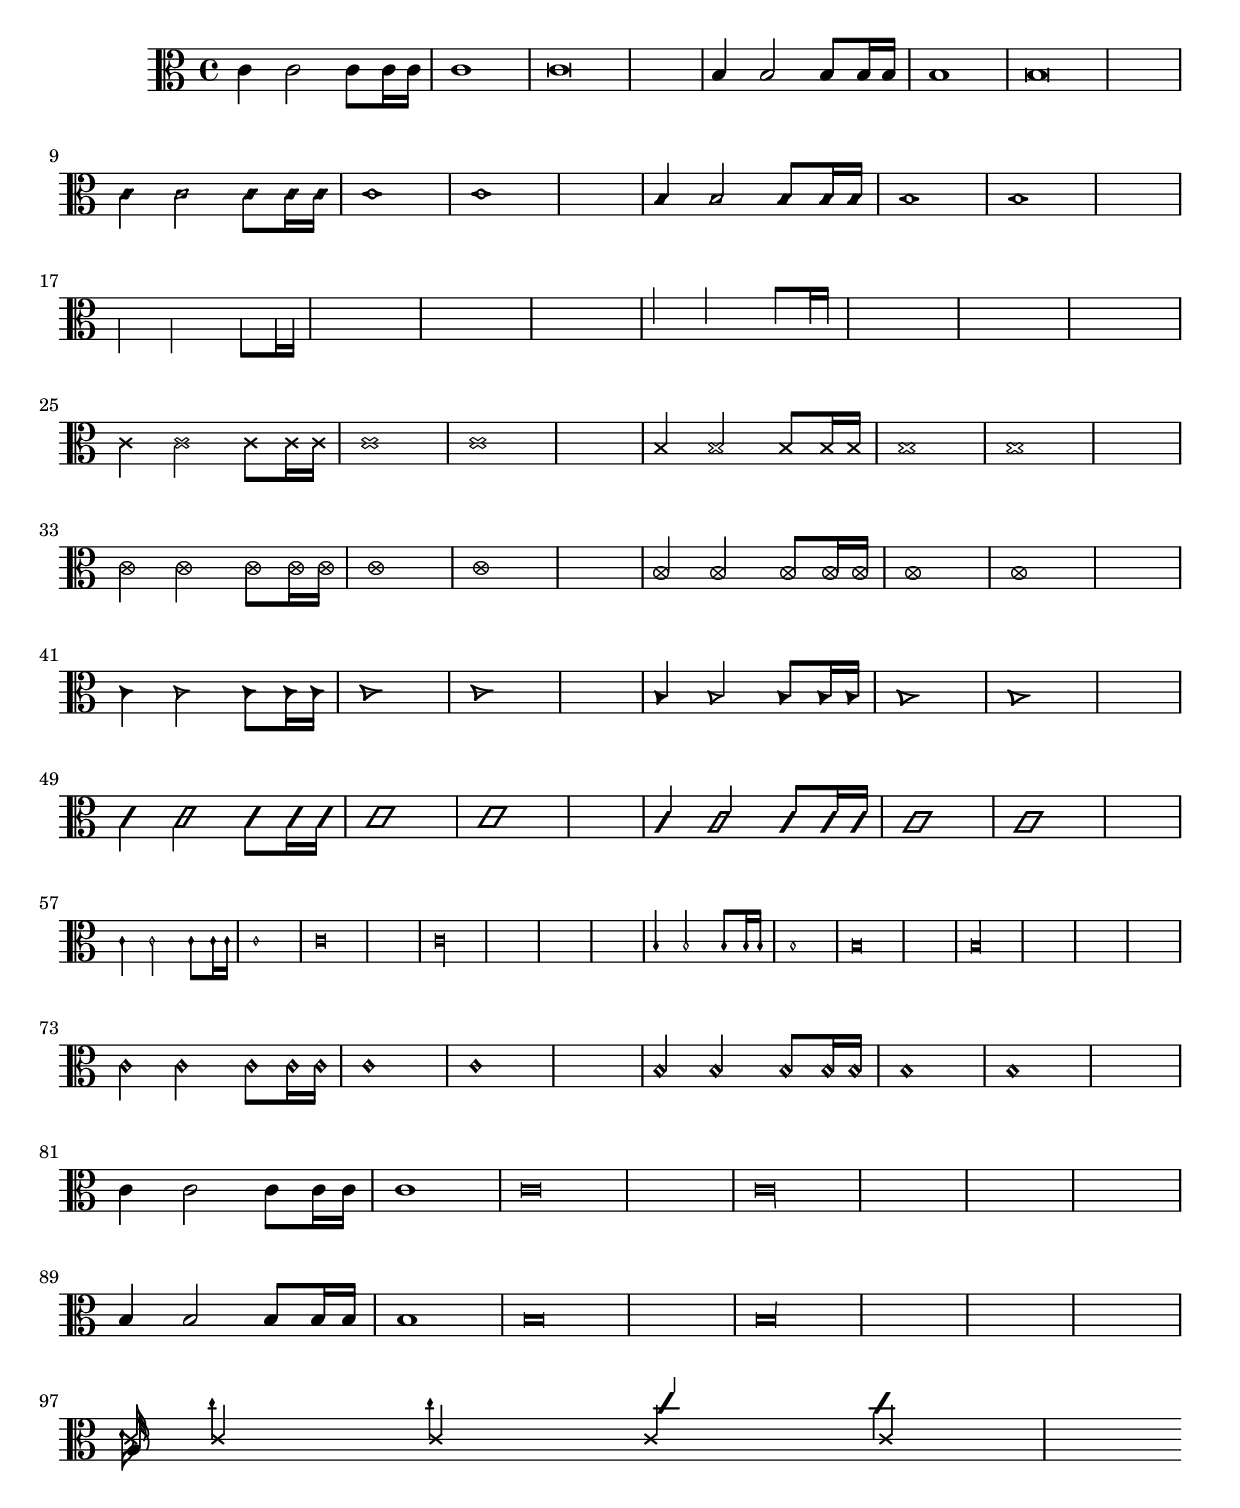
\version "1.7.18"
\header{
texidoc="
Note head shapes are settable.  The stem endings should be adjusted
per note head.  If you want different note head styles on one stem,
you must create a special context called Thread.

Harmonic notes have a different shape and different
dimensions. Nevertheless, noteheads in both styles can be combined, on
either up or down stems.
"
}

\score { \notes \relative c'{ \clef C
% \property Voice.Stem \override #'thickness = #5.0
\property Voice.NoteHead \set #'style = #'default
c4 c2 c8  c16 c16 c1 c\breve b4 b2 b8  b16 b16 b1 b\breve \break
\property Voice.NoteHead \set #'style = #'diamond
c4 c2 c8  c16 c16 c1 c\breve b4 b2 b8  b16 b16 b1 b\breve \break
\property Voice.NoteHead \set #'style = #'transparent
c4 c2 c8  c16 c16 c1 c\breve b4 b2 b8  b16 b16 b1 b\breve \break
\property Voice.NoteHead \set #'style = #'cross
c4 c2 c8  c16 c16 c1 c\breve b4 b2 b8  b16 b16 b1 b\breve \break
\property Voice.NoteHead \set #'style = #'xcircle
c4 c2 c8  c16 c16 c1 c\breve b4 b2 b8  b16 b16 b1 b\breve \break
\property Voice.NoteHead \set #'style = #'triangle
c4 c2 c8  c16 c16 c1 c\breve b4 b2 b8  b16 b16 b1 b\breve \break
\property Voice.NoteHead \set #'style = #'slash
c4 c2 c8  c16 c16 c1 c\breve b4 b2 b8  b16 b16 b1 b\breve \break
\property Voice.NoteHead \set #'style = #'mensural
c4 c2 c8  c16 c16  c1 c\breve c\longa b4 b2 b8  b16 b16 b1 b\breve b\longa \break
\property Voice.NoteHead \set #'style = #'harmonic
c4 c2 c8  c16 c16 c1 c\breve b4 b2 b8  b16 b16 b1 b\breve \break
\property Voice.NoteHead \set #'style = #'baroque
c4 c2 c8  c16 c16  c1 c\breve c\longa b4 b2 b8  b16 b16 b1 b\breve b\longa \break


   \context Voice = another <
    \context Thread = TA
      {
        \property Thread.NoteHead \set #'style = #'cross
        \property Voice.Stem \set #'direction = #1
        c16
       }
    \context Thread = TB
      { \property Thread.NoteHead \set #'style = #'default a16  }

    \context Thread = TC
      { \property Thread.NoteHead \set #'style = #'mensural d16 }

  >


   \context Voice <
     \context Thread = TA {
       \property Thread.NoteHead \set #'style = #'cross
       c4 c4 c4 c4 }
     \context Thread = TB {
       \property Thread.NoteHead \set #'style = #'mensural
       c'4 \stemDown c
       \property Thread.NoteHead \set #'style = #'slash
       \stemUp c4 \stemDown c
} >

}

    \paper {}
}
%% new-chords-done %%
